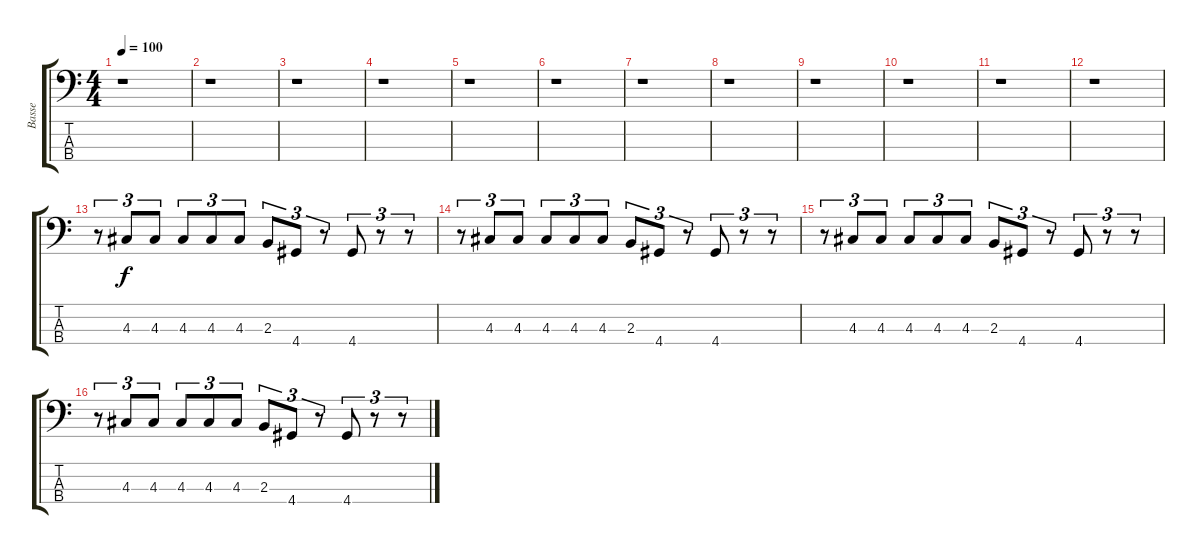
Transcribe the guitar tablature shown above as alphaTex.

\track ("Basse" "Basse") {instrument electricbassfinger}
\staff {score tabs}
\tuning (G2 D2 A1 E1) {hide}
\ts (4 4)
\tempo 100
\clef f4
\ks c
r.1{dy f} |
r.1 |
r.1 |
r.1 |
r.1 |
r.1 |
r.1 |
r.1 |
r.1 |
r.1 |
r.1 |
r.1 |
r.8{tu (3 2)} 4.3.8{tu (3 2)} 4.3.8{tu (3 2)} 4.3.8{tu (3 2)} 4.3.8{tu (3 2)} 4.3.8{tu (3 2)} 2.3.8{tu (3 2)} 4.4.8{tu (3 2)} r.8{tu (3 2)} 4.4.8{tu (3 2)} r.8{tu (3 2)} r.8{tu (3 2)} |
r.8{tu (3 2)} 4.3.8{tu (3 2)} 4.3.8{tu (3 2)} 4.3.8{tu (3 2)} 4.3.8{tu (3 2)} 4.3.8{tu (3 2)} 2.3.8{tu (3 2)} 4.4.8{tu (3 2)} r.8{tu (3 2)} 4.4.8{tu (3 2)} r.8{tu (3 2)} r.8{tu (3 2)} |
r.8{tu (3 2)} 4.3.8{tu (3 2)} 4.3.8{tu (3 2)} 4.3.8{tu (3 2)} 4.3.8{tu (3 2)} 4.3.8{tu (3 2)} 2.3.8{tu (3 2)} 4.4.8{tu (3 2)} r.8{tu (3 2)} 4.4.8{tu (3 2)} r.8{tu (3 2)} r.8{tu (3 2)} |
r.8{tu (3 2)} 4.3.8{tu (3 2)} 4.3.8{tu (3 2)} 4.3.8{tu (3 2)} 4.3.8{tu (3 2)} 4.3.8{tu (3 2)} 2.3.8{tu (3 2)} 4.4.8{tu (3 2)} r.8{tu (3 2)} 4.4.8{tu (3 2)} r.8{tu (3 2)} r.8{tu (3 2)}
